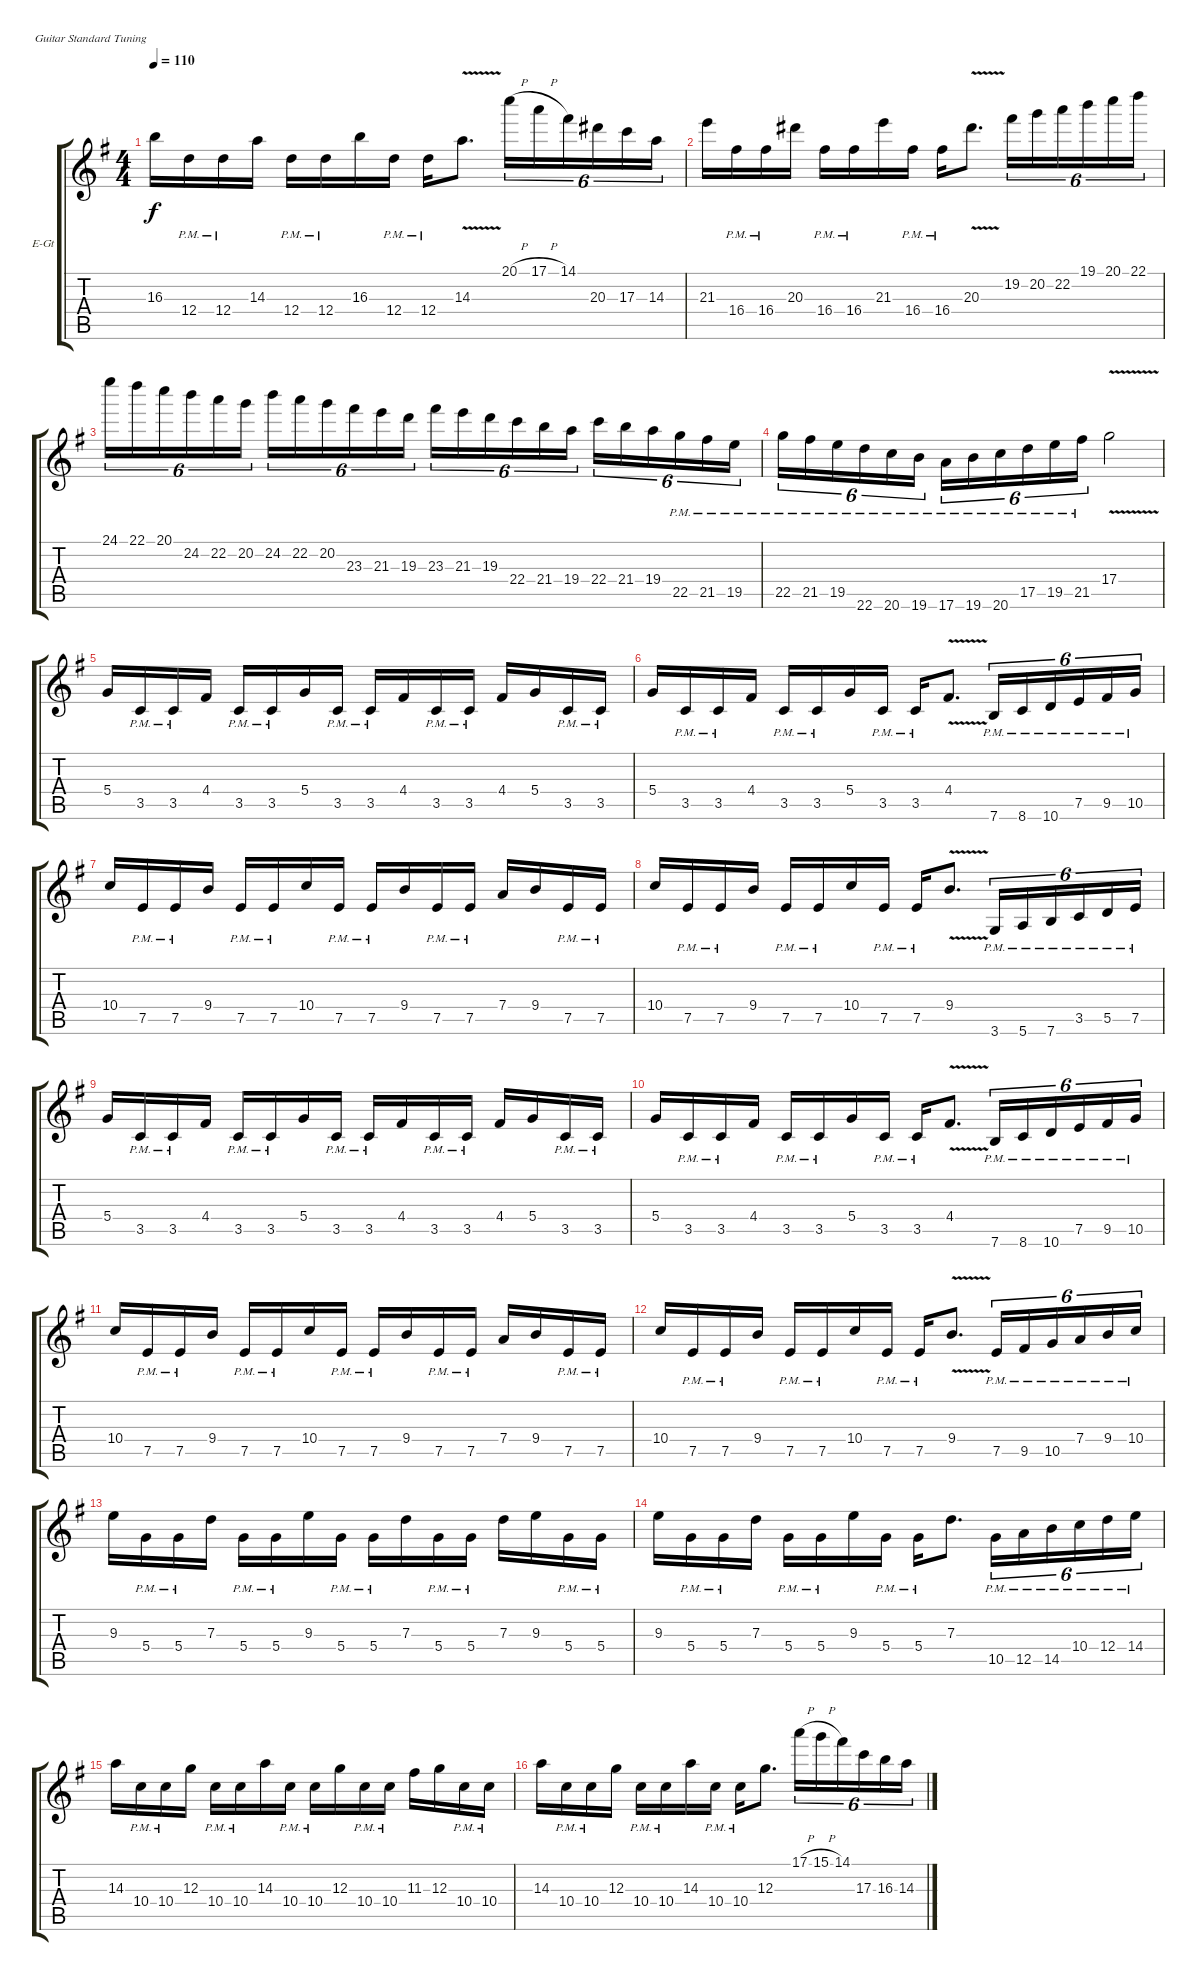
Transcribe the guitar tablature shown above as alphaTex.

\bracketExtendMode groupsimilarinstruments
\firstSystemTrackNameOrientation horizontal
\otherSystemsTrackNameOrientation horizontal
\track ("Paul Gilbert (Rythm Guitar)" "E-Gt") {instrument distortionguitar}
\staff {score tabs}
\tuning (E4 B3 G3 D3 A2 E2)
\ts (4 4)
\tempo 110
\clef g2
\ks g
16.3.16{dy f} 12.4{pm}.16 12.4{pm}.16 14.3.16 12.4{pm}.16 12.4{pm}.16 16.3.16 12.4{pm}.16 12.4{pm}.16 14.3{v}.8{d} 20.1{h}.16{tu (6 4)} 17.1{h}.16{tu (6 4)} 14.1.16{tu (6 4)} 20.3.16{tu (6 4)} 17.3.16{tu (6 4)} 14.3.16{tu (6 4)} |
21.3.16 16.4{pm}.16 16.4{pm}.16 20.3.16 16.4{pm}.16 16.4{pm}.16 21.3.16 16.4{pm}.16 16.4{pm}.16 20.3{v}.8{d} 19.2.16{tu (6 4)} 20.2.16{tu (6 4)} 22.2.16{tu (6 4)} 19.1.16{tu (6 4)} 20.1.16{tu (6 4)} 22.1.16{tu (6 4)} |
24.1.16{tu (6 4)} 22.1.16{tu (6 4)} 20.1.16{tu (6 4)} 24.2.16{tu (6 4)} 22.2.16{tu (6 4)} 20.2.16{tu (6 4)} 24.2.16{tu (6 4)} 22.2.16{tu (6 4)} 20.2.16{tu (6 4)} 23.3.16{tu (6 4)} 21.3.16{tu (6 4)} 19.3.16{tu (6 4)} 23.3.16{tu (6 4)} 21.3.16{tu (6 4)} 19.3.16{tu (6 4)} 22.4.16{tu (6 4)} 21.4.16{tu (6 4)} 19.4.16{tu (6 4)} 22.4.16{tu (6 4)} 21.4.16{tu (6 4)} 19.4.16{tu (6 4)} 22.5{pm}.16{tu (6 4)} 21.5{pm}.16{tu (6 4)} 19.5{pm}.16{tu (6 4)} |
22.5{pm}.16{tu (6 4)} 21.5{pm}.16{tu (6 4)} 19.5{pm}.16{tu (6 4)} 22.6{pm}.16{tu (6 4)} 20.6{pm}.16{tu (6 4)} 19.6{pm}.16{tu (6 4)} 17.6{pm}.16{tu (6 4)} 19.6{pm}.16{tu (6 4)} 20.6{pm}.16{tu (6 4)} 17.5{pm}.16{tu (6 4)} 19.5{pm}.16{tu (6 4)} 21.5{pm}.16{tu (6 4)} 17.4{v}.2 |
5.4.16 3.5{pm}.16 3.5{pm}.16 4.4.16 3.5{pm}.16 3.5{pm}.16 5.4.16 3.5{pm}.16 3.5{pm}.16 4.4.16 3.5{pm}.16 3.5{pm}.16 4.4.16 5.4.16 3.5{pm}.16 3.5{pm}.16 |
5.4.16 3.5{pm}.16 3.5{pm}.16 4.4.16 3.5{pm}.16 3.5{pm}.16 5.4.16 3.5{pm}.16 3.5{pm}.16 4.4{v}.8{d} 7.6{pm}.16{tu (6 4)} 8.6{pm}.16{tu (6 4)} 10.6{pm}.16{tu (6 4)} 7.5{pm}.16{tu (6 4)} 9.5{pm}.16{tu (6 4)} 10.5{pm}.16{tu (6 4)} |
10.4.16 7.5{pm}.16 7.5{pm}.16 9.4.16 7.5{pm}.16 7.5{pm}.16 10.4.16 7.5{pm}.16 7.5{pm}.16 9.4.16 7.5{pm}.16 7.5{pm}.16 7.4.16 9.4.16 7.5{pm}.16 7.5{pm}.16 |
10.4.16 7.5{pm}.16 7.5{pm}.16 9.4.16 7.5{pm}.16 7.5{pm}.16 10.4.16 7.5{pm}.16 7.5{pm}.16 9.4{v}.8{d} 3.6{pm}.16{tu (6 4)} 5.6{pm}.16{tu (6 4)} 7.6{pm}.16{tu (6 4)} 3.5{pm}.16{tu (6 4)} 5.5{pm}.16{tu (6 4)} 7.5{pm}.16{tu (6 4)} |
5.4.16 3.5{pm}.16 3.5{pm}.16 4.4.16 3.5{pm}.16 3.5{pm}.16 5.4.16 3.5{pm}.16 3.5{pm}.16 4.4.16 3.5{pm}.16 3.5{pm}.16 4.4.16 5.4.16 3.5{pm}.16 3.5{pm}.16 |
5.4.16 3.5{pm}.16 3.5{pm}.16 4.4.16 3.5{pm}.16 3.5{pm}.16 5.4.16 3.5{pm}.16 3.5{pm}.16 4.4{v}.8{d} 7.6{pm}.16{tu (6 4)} 8.6{pm}.16{tu (6 4)} 10.6{pm}.16{tu (6 4)} 7.5{pm}.16{tu (6 4)} 9.5{pm}.16{tu (6 4)} 10.5{pm}.16{tu (6 4)} |
10.4.16 7.5{pm}.16 7.5{pm}.16 9.4.16 7.5{pm}.16 7.5{pm}.16 10.4.16 7.5{pm}.16 7.5{pm}.16 9.4.16 7.5{pm}.16 7.5{pm}.16 7.4.16 9.4.16 7.5{pm}.16 7.5{pm}.16 |
10.4.16 7.5{pm}.16 7.5{pm}.16 9.4.16 7.5{pm}.16 7.5{pm}.16 10.4.16 7.5{pm}.16 7.5{pm}.16 9.4{v}.8{d} 7.5{pm}.16{tu (6 4)} 9.5{pm}.16{tu (6 4)} 10.5{pm}.16{tu (6 4)} 7.4{pm}.16{tu (6 4)} 9.4{pm}.16{tu (6 4)} 10.4{pm}.16{tu (6 4)} |
9.3.16 5.4{pm}.16 5.4{pm}.16 7.3.16 5.4{pm}.16 5.4{pm}.16 9.3.16 5.4{pm}.16 5.4{pm}.16 7.3.16 5.4{pm}.16 5.4{pm}.16 7.3.16 9.3.16 5.4{pm}.16 5.4{pm}.16 |
9.3.16 5.4{pm}.16 5.4{pm}.16 7.3.16 5.4{pm}.16 5.4{pm}.16 9.3.16 5.4{pm}.16 5.4{pm}.16 7.3.8{d} 10.5{pm}.16{tu (6 4)} 12.5{pm}.16{tu (6 4)} 14.5{pm}.16{tu (6 4)} 10.4{pm}.16{tu (6 4)} 12.4{pm}.16{tu (6 4)} 14.4{pm}.16{tu (6 4)} |
14.3.16 10.4{pm}.16 10.4{pm}.16 12.3.16 10.4{pm}.16 10.4{pm}.16 14.3.16 10.4{pm}.16 10.4{pm}.16 12.3.16 10.4{pm}.16 10.4{pm}.16 11.3.16 12.3.16 10.4{pm}.16 10.4{pm}.16 |
14.3.16 10.4{pm}.16 10.4{pm}.16 12.3.16 10.4{pm}.16 10.4{pm}.16 14.3.16 10.4{pm}.16 10.4{pm}.16 12.3.8{d} 17.1{h}.16{tu (6 4)} 15.1{h}.16{tu (6 4)} 14.1.16{tu (6 4)} 17.3.16{tu (6 4)} 16.3.16{tu (6 4)} 14.3.16{tu (6 4)}
